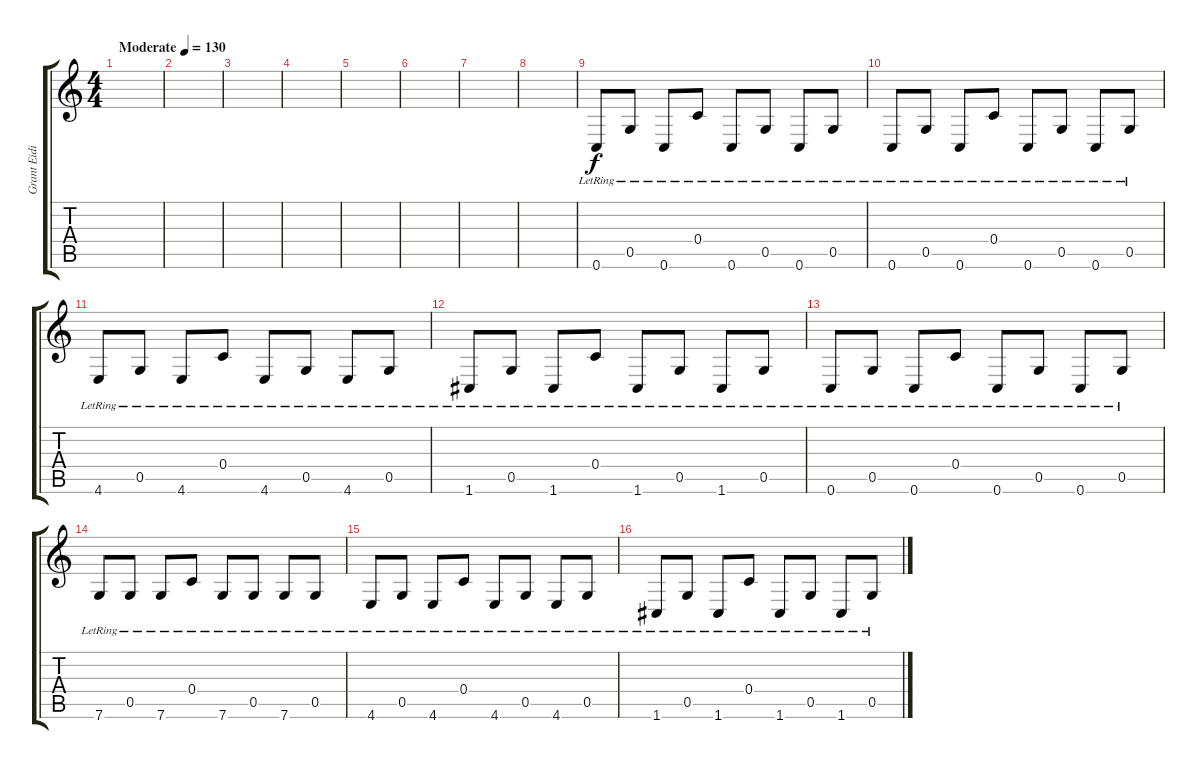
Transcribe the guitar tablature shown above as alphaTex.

\track ("Grant Eidintas" "Grant Eidi") {instrument distortionguitar}
\staff {score tabs}
\tuning (D4 A3 F3 C3 G2 C2) {hide}
\ts (4 4)
\tempo (130 "Moderate")
\clef g2
\ks c
|
|
|
|
|
|
|
|
0.6{lr}.8{instrument electricguitarclean} 0.5{lr}.8 0.6{lr}.8 0.4{lr}.8 0.6{lr}.8 0.5{lr}.8 0.6{lr}.8 0.5{lr}.8 |
0.6{lr}.8 0.5{lr}.8 0.6{lr}.8 0.4{lr}.8 0.6{lr}.8 0.5{lr}.8 0.6{lr}.8 0.5{lr}.8 |
4.6{lr}.8 0.5{lr}.8 4.6{lr}.8 0.4{lr}.8 4.6{lr}.8 0.5{lr}.8 4.6{lr}.8 0.5{lr}.8 |
1.6{lr}.8 0.5{lr}.8 1.6{lr}.8 0.4{lr}.8 1.6{lr}.8 0.5{lr}.8 1.6{lr}.8 0.5{lr}.8 |
0.6{lr}.8 0.5{lr}.8 0.6{lr}.8 0.4{lr}.8 0.6{lr}.8 0.5{lr}.8 0.6{lr}.8 0.5{lr}.8 |
7.6{lr}.8 0.5{lr}.8 7.6{lr}.8 0.4{lr}.8 7.6{lr}.8 0.5{lr}.8 7.6{lr}.8 0.5{lr}.8 |
4.6{lr}.8 0.5{lr}.8 4.6{lr}.8 0.4{lr}.8 4.6{lr}.8 0.5{lr}.8 4.6{lr}.8 0.5{lr}.8 |
1.6{lr}.8 0.5{lr}.8 1.6{lr}.8 0.4{lr}.8 1.6{lr}.8 0.5{lr}.8 1.6{lr}.8 0.5{lr}.8
